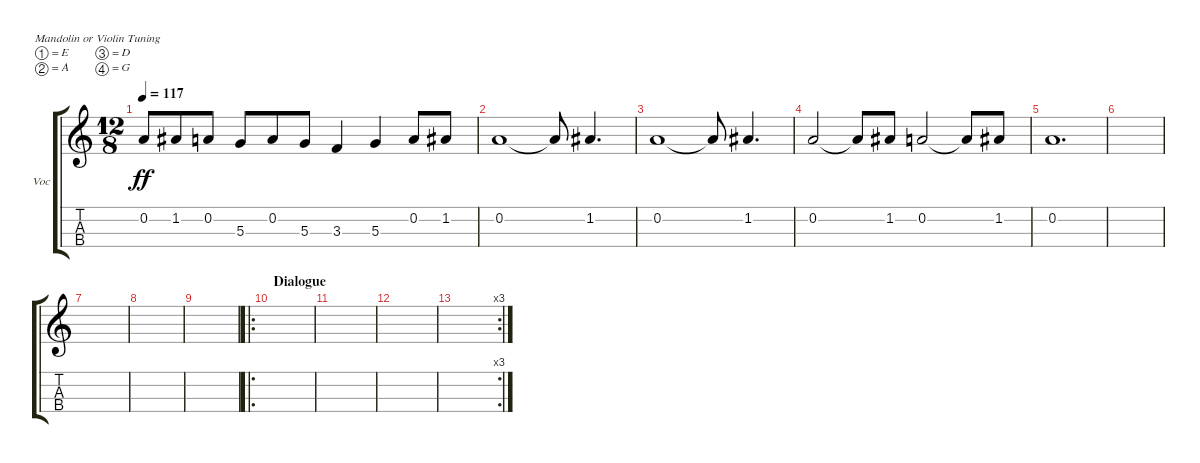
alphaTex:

\defaultSystemsLayout 4
\bracketExtendMode groupsimilarinstruments
\firstSystemTrackNameOrientation horizontal
\otherSystemsTrackNameOrientation horizontal
\track ("Christin`s Vocal" "Voc") {instrument violin}
\staff {score tabs}
\tuning (E5 A4 D4 G3)
\ts (12 8)
\tempo 117
\clef g2
\ks c
0.2.8{dy ff} 1.2.8 0.2.8 5.3.8 0.2.8 5.3.8 3.3.4 5.3.4 0.2.8 1.2.8 |
0.2.1 0.2{t}.8 1.2.4{d} |
0.2.1 0.2{t}.8 1.2.4{d} |
0.2.2 0.2{t}.8 1.2.8 0.2.2 0.2{t}.8 1.2.8 |
0.2.1{d} |
|
|
|
\scale
0.333333 |
\ro
\section ("" "Dialogue")
\scale
0.333333 |
\scale
0.333333 |
\scale
0.333333 |
\rc 3
\scale
0.333333 |
\scale
0.333333 |
\scale
0.333333 |
\scale
0.333333
